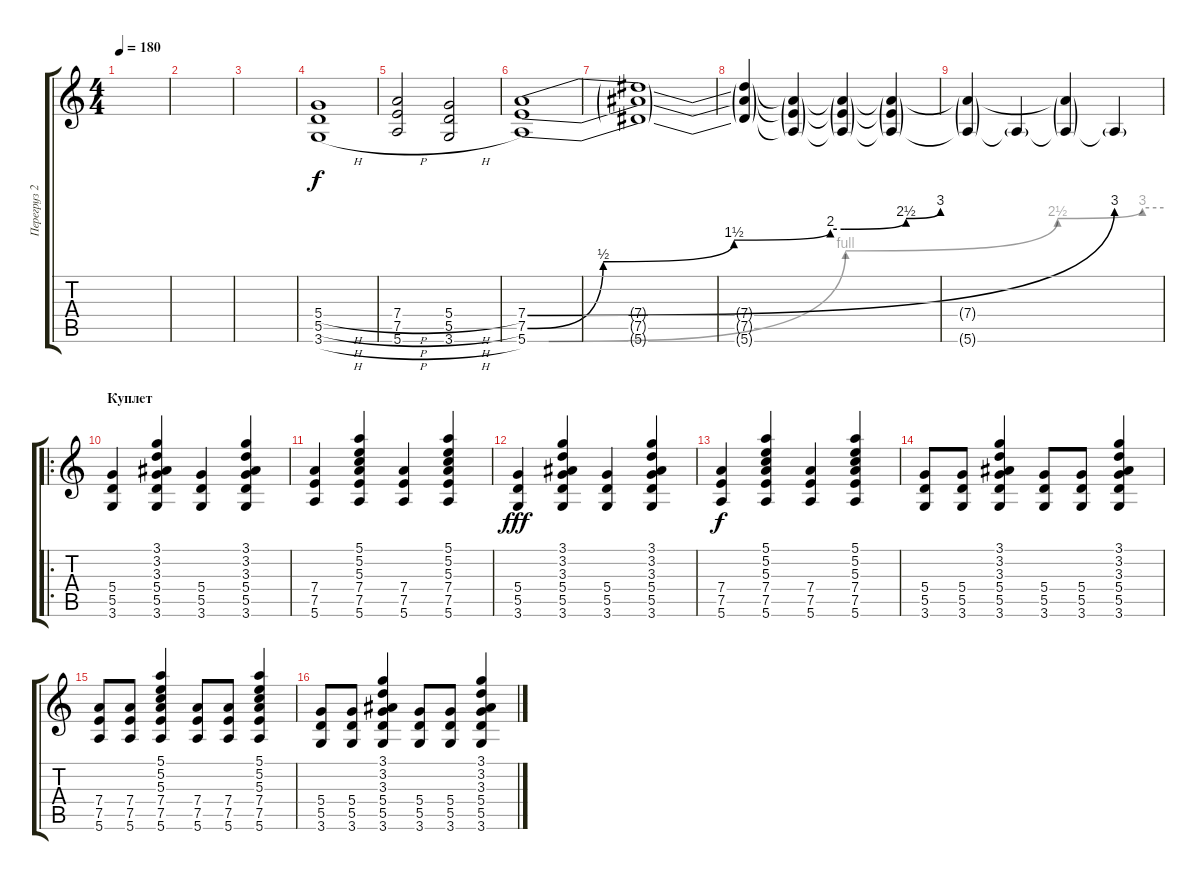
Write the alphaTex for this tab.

\track ("Перегруз 2" "Перегруз 2") {instrument distortionguitar}
\staff {score tabs}
\tuning (E4 B3 G3 D3 A2 E2) {hide}
\ts (4 4)
\tempo 180
\clef g2
\ks c
|
|
|
(5.4{h} 5.5{h} 3.6{h}).1 |
(7.4{h} 7.5{h} 5.6{h}).2 (5.4{h} 5.5{h} 3.6{h}).2 |
(7.4{be (bend 0 0 60 12)} 7.5{be (custom 0 0 11 2 30 6 44 8 46 8 55 10 60 12)} 5.6{be (custom 0 0 2 0 30 4 50 10 58 12 60 12)}).1 |
(7.4{t} 7.5{t} 5.6{t}).1 |
(7.4{t} 7.5{t} 5.6{t}).4 (7.4{t} 7.5{t} 5.6{t}).4 (7.4{t} 7.5{t} 5.6{t}).4 (7.4{t} 7.5{t} 5.6{t}).4 |
(7.4{t} 5.6{t}).4 5.6{t}.4 (7.4{t} 5.6{t}).4 5.6{t}.4 |
\ro
\section ("" "Куплет")
(5.4 5.5 3.6).4 (3.1 3.2 3.3 5.4 5.5 3.6).4 (5.4 5.5 3.6).4 (3.1 3.2 3.3 5.4 5.5 3.6).4 |
(7.4 7.5 5.6).4 (5.1 5.2 5.3 7.4 7.5 5.6).4 (7.4 7.5 5.6).4 (5.1 5.2 5.3 7.4 7.5 5.6).4 |
(5.4 5.5 3.6).4{dy fff} (3.1 3.2 3.3 5.4 5.5 3.6).4 (5.4 5.5 3.6).4 (3.1 3.2 3.3 5.4 5.5 3.6).4 |
(7.4 7.5 5.6).4{dy f} (5.1 5.2 5.3 7.4 7.5 5.6).4 (7.4 7.5 5.6).4 (5.1 5.2 5.3 7.4 7.5 5.6).4 |
(5.4 5.5 3.6).8 (5.4 5.5 3.6).8 (3.1 3.2 3.3 5.4 5.5 3.6).4 (5.4 5.5 3.6).8 (5.4 5.5 3.6).8 (3.1 3.2 3.3 5.4 5.5 3.6).4 |
(7.4 7.5 5.6).8 (7.4 7.5 5.6).8 (5.1 5.2 5.3 7.4 7.5 5.6).4 (7.4 7.5 5.6).8 (7.4 7.5 5.6).8 (5.1 5.2 5.3 7.4 7.5 5.6).4 |
(5.4 5.5 3.6).8 (5.4 5.5 3.6).8 (3.1 3.2 3.3 5.4 5.5 3.6).4 (5.4 5.5 3.6).8 (5.4 5.5 3.6).8 (3.1 3.2 3.3 5.4 5.5 3.6).4
